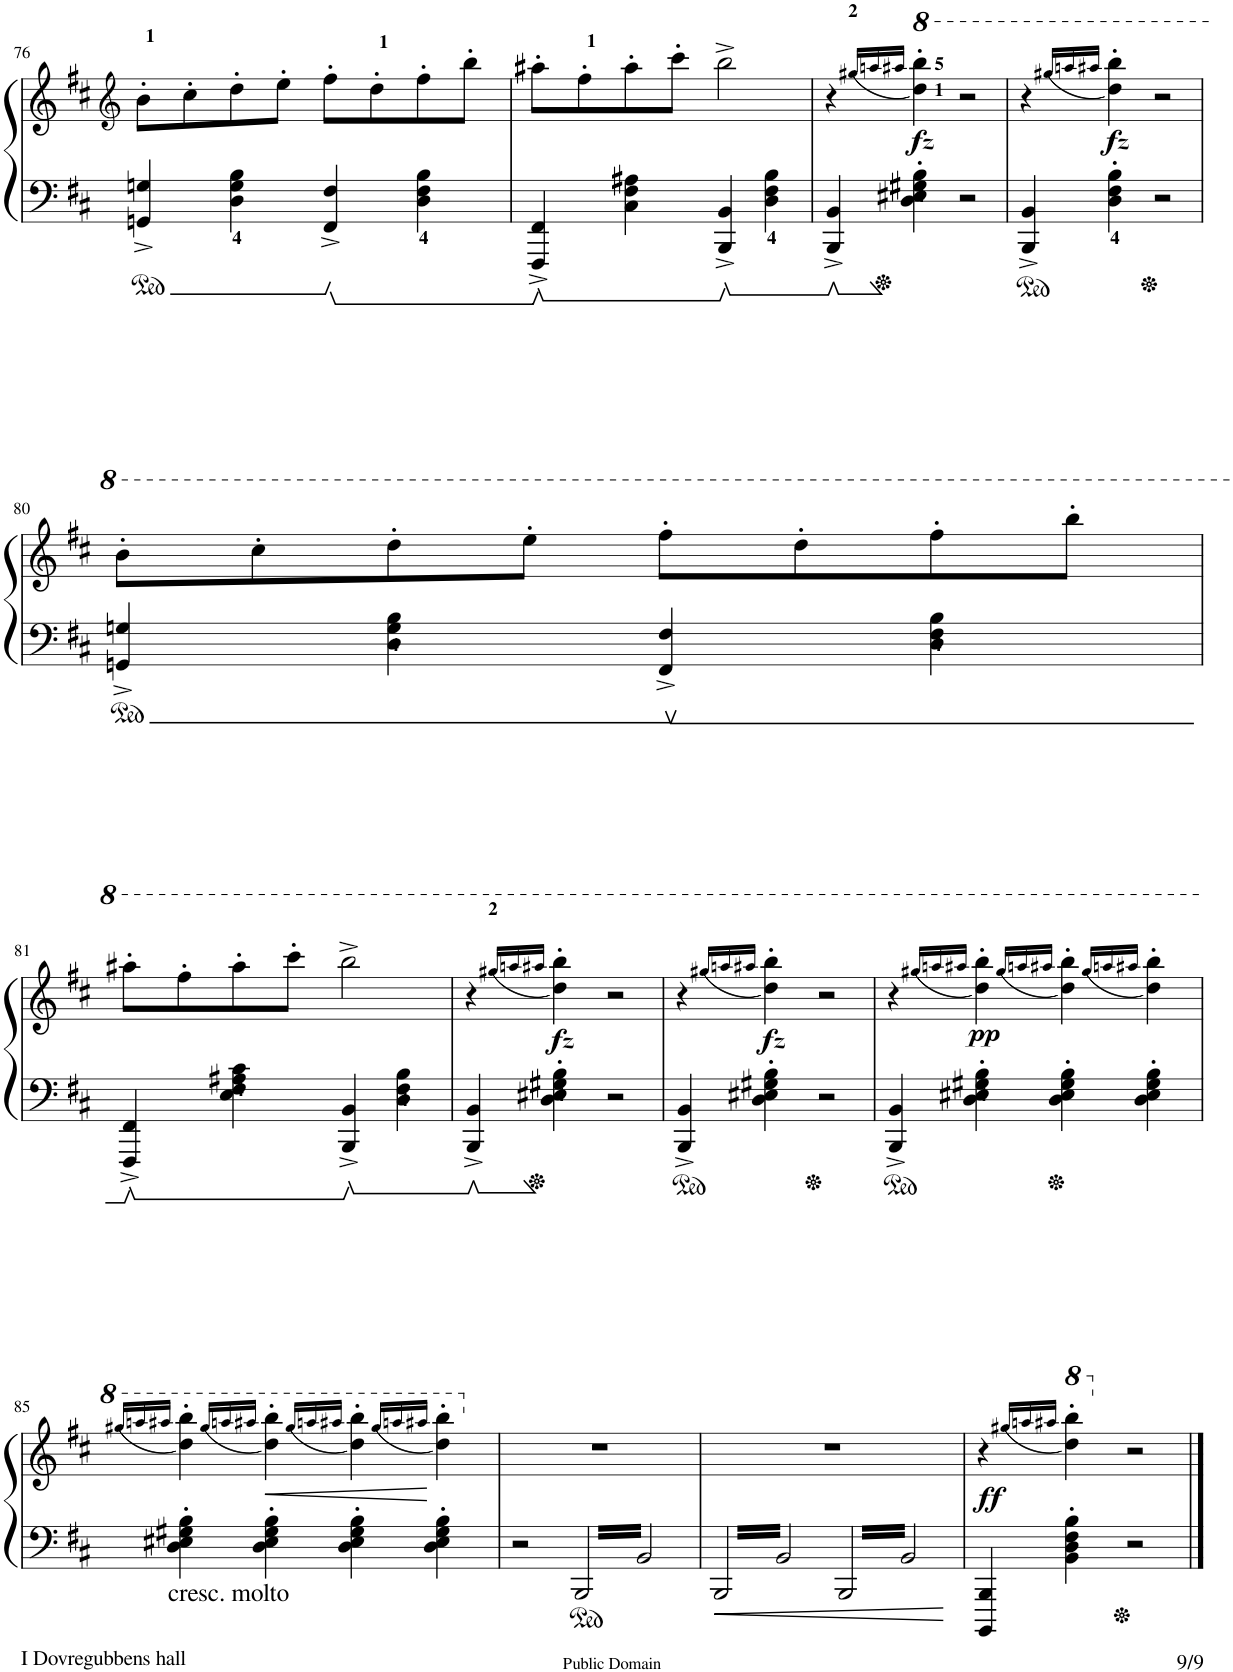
**kern	**kern	**dynam
*part1	*part1	*part1
*staff2	*staff1	*staff1/2
*I"Piano	*	*
*I'Pno	*	*
!!LO:PB:g=z
*clefF4	*clefG2	*
*k[f#c#]	*k[f#c#]	*
*M4/4	*M4/4	*
*met(c)	*met(c)	*
=76	=76	=76
4GGn/^< 4Gn/^<	8b'>\L	.
.	8cc#'>\	.
4D\ 4G\ 4B\	8dd'>\	.
.	8ee'>\J	.
4FF#/^< 4F#/^<	8ff#'>\L	.
.	8dd'>\	.
4D\ 4F#\ 4B\	8ff#'>\	.
.	8bb'>\J	.
=77	=77	=77
4FFF#/^< 4FF#/^<	8aa#X'>\L	.
.	8ff#'>\	.
4C#\ 4F#\ 4A#X\	8aa#'>\	.
.	8ccc#'>\J	.
4BBB/^< 4BB/^<	2bb^>\	.
4D\ 4F#\ 4B\	.	.
=78	=78	=78
4BBB/^< 4BB/^<	4r	.
.	(16qggg#X/LL	.
.	16qaaan/	.
.	16qaaa#X/JJ	.
!	!	!LO:DY:b
4D\'>< 4E#X\'>< 4G#X\'>< 4B\'><	4ddd\'> 4bbb\'>)	fz
2r	2r	.
=79	=79	=79
4BBB/^< 4BB/^<	4r	.
.	(16qggg#X/LL	.
.	16qaaan/	.
.	16qaaa#X/JJ	.
!	!	!LO:DY:b
4D\'> 4F#\'> 4B\'>	4ddd\'> 4bbb\'>)	fz
2r	2r	.
!!LO:LB:g=z
=80	=80	=80
4GGn/^< 4Gn/^<	8bb'>\L	.
.	8ccc#'>\	.
4D\< 4G\< 4B\<	8ddd'>\	.
.	8eee'>\J	.
4FF#/^< 4F#/^<	8fff#'>\L	.
.	8ddd'>\	.
4D\< 4F#\< 4B\<	8fff#'>\	.
.	8bbb'>\J	.
!!LO:LB:g=z
=81	=81	=81
4FFF#/^< 4FF#/^<	8aaa#X'>\L	.
.	8fff#'>\	.
4E\< 4F#\< 4A#X\< 4c#\<	8aaa#'>\	.
.	8cccc#'>\J	.
4BBB/^< 4BB/^<	2bbb^>\	.
4D\< 4F#\< 4B\<	.	.
=82	=82	=82
4BBB/^< 4BB/^<	4r	.
.	(16qggg#X/LL	.
.	16qaaan/	.
.	16qaaa#X/JJ	.
!	!	!LO:DY:b
4D\'>< 4E#X\'>< 4G#X\'>< 4B\'><	4ddd\'> 4bbb\'>)	fz
2r	2r	.
=83	=83	=83
4BBB/^< 4BB/^<	4r	.
.	(16qggg#X/LL	.
.	16qaaan/	.
.	16qaaa#X/JJ	.
!	!	!LO:DY:b
4D\'> 4E#X\'> 4G#X\'> 4B\'>	4ddd\'> 4bbb\'>)	fz
2r	2r	.
=84	=84	=84
4BBB/^< 4BB/^<	4r	.
.	(16qggg#X/LL	.
.	16qaaan/	.
.	16qaaa#X/JJ	.
!	!	!LO:DY:b
4D\'>< 4E#X\'>< 4G#X\'>< 4B\'><	4ddd\'> 4bbb\'>)	pp
.	(16qggg#/LL	.
.	16qaaan/	.
.	16qaaa#X/JJ	.
4D\'> 4E#\'> 4G#\'> 4B\'>	4ddd\'> 4bbb\'>)	.
.	(16qggg#/LL	.
.	16qaaan/	.
.	16qaaa#X/JJ	.
4D\'> 4E#\'> 4G#\'> 4B\'>	4ddd\'> 4bbb\'>)	.
!!LO:LB:g=z
=85	=85	=85
.	(16qggg#X/LL	.
.	16qaaan/	.
.	16qaaa#X/JJ	.
!LO:TX:b:t=cresc. molto	!	!
4D\'> 4E#X\'> 4G#X\'> 4B\'>	4ddd\'> 4bbb\'>)	.
.	(16qggg#/LL	.
.	16qaaan/	.
.	16qaaa#X/JJ	.
4D\'> 4E#\'> 4G#\'> 4B\'>	4ddd\'> 4bbb\'>)	.
.	(16qggg#/LL	.
.	16qaaan/	.
.	16qaaa#X/JJ	.
4D\'> 4E#\'> 4G#\'> 4B\'>	4ddd\'> 4bbb\'>)	.
.	(16qggg#/LL	.
.	16qaaan/	.
.	16qaaa#X/JJ	.
4D\'> 4E#\'> 4G#\'> 4B\'>	4ddd\'> 4bbb\'>)	.
=86	=86	=86
2r	1r	.
6.BBB/	.	.
6.BB/	.	.
=87	=87	=87
6.BBB/	1r	.
6.BB/	.	.
6.BBB/	.	.
6.BB/	.	.
=88	=88	=88
!	!	!LO:DY:b
4BBBB/ 4BBB/	4r	ff
.	(16qggg#X/LL	.
.	16qaaan/	.
.	16qaaa#X/JJ	.
4BB\'> 4D\'> 4F#\'> 4B\'>	4ddd\'> 4bbb\'>)	.
2r	2r	.
==	==	==
*-	*-	*-
